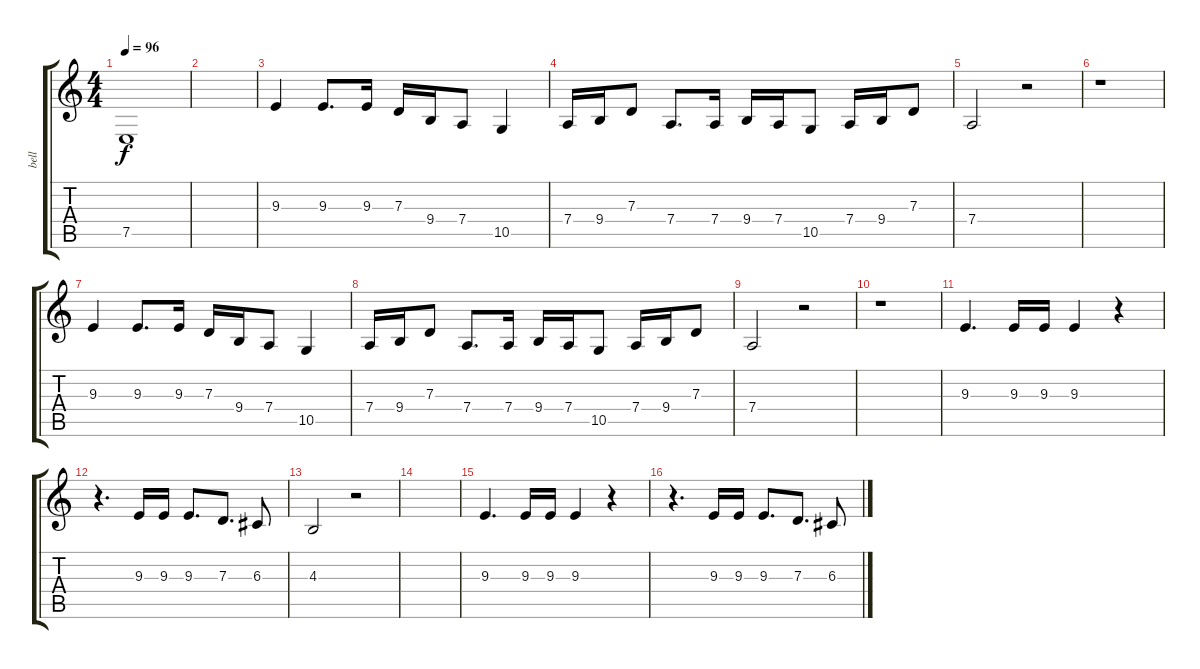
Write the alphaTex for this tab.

\track ("bell" "bell") {instrument tinklebell}
\staff {score tabs}
\tuning (E4 B3 G3 D3 A2 E2) {hide}
\ts (4 4)
\tempo 96
\clef g2
\ks c
7.5.1{dy f} |
|
9.3.4 9.3.8{d} 9.3.16 7.3.16 9.4.16 7.4.8 10.5.4 |
7.4.16 9.4.16 7.3.8 7.4.8{d} 7.4.16 9.4.16 7.4.16 10.5.8 7.4.16 9.4.16 7.3.8 |
7.4.2 r.2 |
r.1 |
9.3.4 9.3.8{d} 9.3.16 7.3.16 9.4.16 7.4.8 10.5.4 |
7.4.16 9.4.16 7.3.8 7.4.8{d} 7.4.16 9.4.16 7.4.16 10.5.8 7.4.16 9.4.16 7.3.8 |
7.4.2 r.2 |
r.1 |
9.3.4{d} 9.3.16 9.3.16 9.3.4 r.4 |
r.4{d} 9.3.16 9.3.16 9.3.8{d} 7.3.8{d} 6.3.8 |
4.3.2 r.2 |
|
9.3.4{d} 9.3.16 9.3.16 9.3.4 r.4 |
r.4{d} 9.3.16 9.3.16 9.3.8{d} 7.3.8{d} 6.3.8
